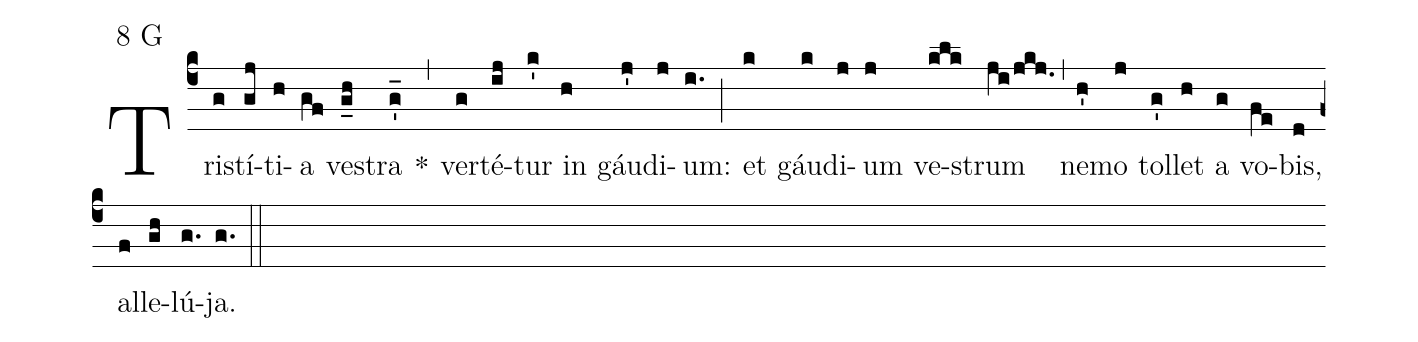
mode:8 G;
%%
(c4) Tri(g)stí(gj)ti(h)a(gf) ve(g_h)stra(g'_) *(,) ver(g)té(ij)tur(k') in(h) gáu(j')di(j)um:(i.) (;) et(k) gáu(k)di(j)um(j) ve(klk)strum(ji/jkj.) (,) ne(h')mo(j) tol(g')let(h) a(g) vo(fe)bis,(d) al(f)le(gh)lú(g.)ja.(g.) (::)
